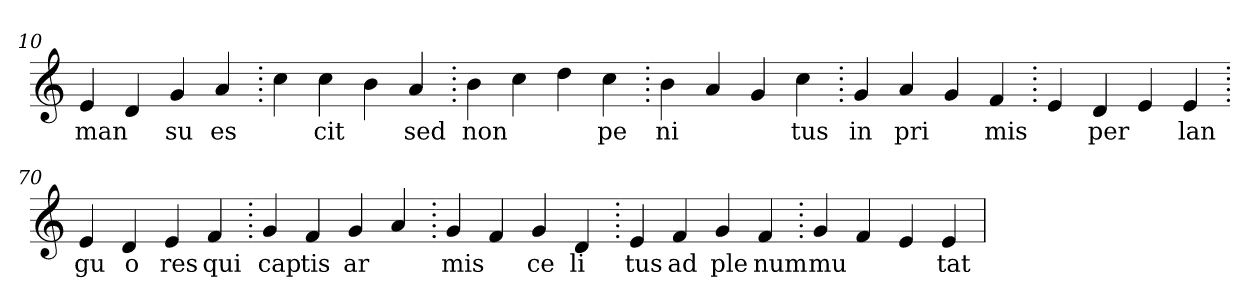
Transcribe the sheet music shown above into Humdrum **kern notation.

**kern	**text
*part1	*part1
*staff1	*staff1
*clefG2	*
=10.	=10.
4e	man
4d	.
4g	su
4a	es
=20.	=20.
4cc	.
4cc	cit
4b	.
4a	sed
=30.	=30.
4b	non
4cc	.
4dd	.
4cc	pe
=40.	=40.
4b	ni
4a	.
4g	.
4cc	tus
=50.	=50.
4g	in
4a	pri
4g	.
4f	mis
=60.	=60.
4e	.
4d	per
4e	.
4e	lan
=70.	=70.
4e	gu
4d	o
4e	res
4f	qui
=80.	=80.
4g	cap
4f	tis
4g	ar
4a	.
=90.	=90.
4g	mis
4f	.
4g	ce
4d	li
=100.	=100.
4e	tus
4f	ad
4g	ple
4f	num
=110.	=110.
4g	mu
4f	.
4e	.
4e	tat
=	=
*-	*-
